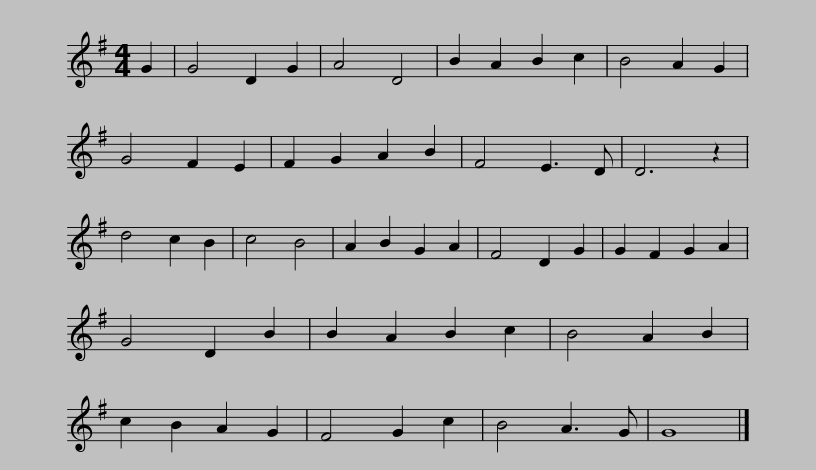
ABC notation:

X:1
L:1/8
M:4/4
I:linebreak $
K:none
V:1 treble transpose=-2
V:1
[K:G] G2 | G4 D2 G2 | A4 D4 | B2 A2 B2 c2 | B4 A2 G2 |$ %5
 G4 F2 E2 | F2 G2 A2 B2 | F4 E3 D | D6 z2 |$ d4 c2 B2 | %10
 c4 B4 | A2 B2 G2 A2 | F4 D2 G2 |$ G2 F2 G2 A2 | G4 D2 B2 | %15
 B2 A2 B2 c2 | B4 A2 B2 |$ c2 B2 A2 G2 | F4 G2 c2 | B4 A3 G | %20
 G8 |] %21
